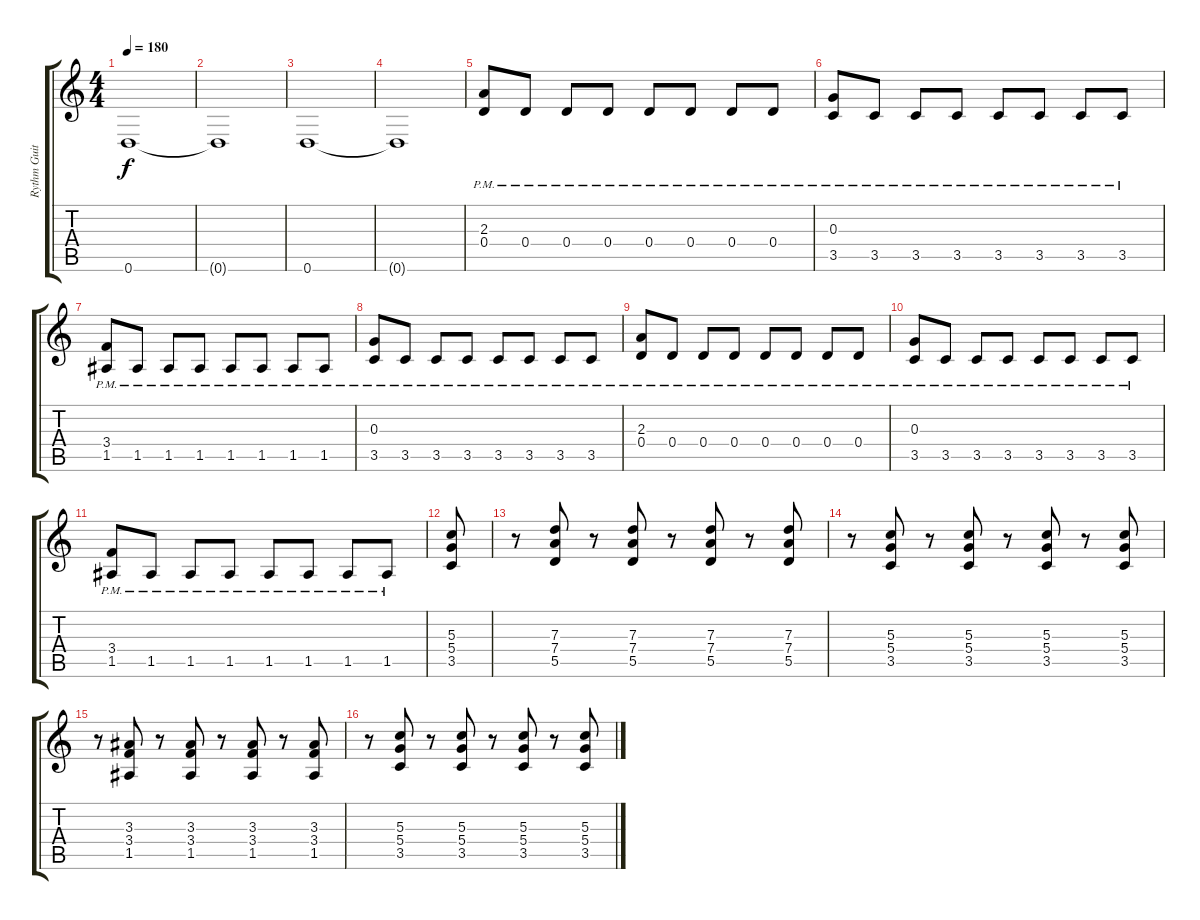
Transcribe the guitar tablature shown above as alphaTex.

\track ("Rythm Guitar" "Rythm Guit") {instrument distortionguitar}
\staff {score tabs}
\tuning (E4 B3 G3 D3 A2 D2) {hide}
\ts (4 4)
\tempo 180
\clef g2
\ks c
0.6.1{dy f} |
0.6{t}.1 |
0.6.1 |
0.6{t}.1 |
(2.3{pm} 0.4{pm}).8 0.4{pm}.8 0.4{pm}.8 0.4{pm}.8 0.4{pm}.8 0.4{pm}.8 0.4{pm}.8 0.4{pm}.8 |
(0.3{pm} 3.5{pm}).8 3.5{pm}.8 3.5{pm}.8 3.5{pm}.8 3.5{pm}.8 3.5{pm}.8 3.5{pm}.8 3.5{pm}.8 |
(3.4{pm} 1.5{pm}).8 1.5{pm}.8 1.5{pm}.8 1.5{pm}.8 1.5{pm}.8 1.5{pm}.8 1.5{pm}.8 1.5{pm}.8 |
(0.3{pm} 3.5{pm}).8 3.5{pm}.8 3.5{pm}.8 3.5{pm}.8 3.5{pm}.8 3.5{pm}.8 3.5{pm}.8 3.5{pm}.8 |
(2.3{pm} 0.4{pm}).8 0.4{pm}.8 0.4{pm}.8 0.4{pm}.8 0.4{pm}.8 0.4{pm}.8 0.4{pm}.8 0.4{pm}.8 |
(0.3{pm} 3.5{pm}).8 3.5{pm}.8 3.5{pm}.8 3.5{pm}.8 3.5{pm}.8 3.5{pm}.8 3.5{pm}.8 3.5{pm}.8 |
(3.4{pm} 1.5{pm}).8 1.5{pm}.8 1.5{pm}.8 1.5{pm}.8 1.5{pm}.8 1.5{pm}.8 1.5{pm}.8 1.5{pm}.8 |
(5.3 5.4 3.5).8 |
r.8 (7.3 7.4 5.5).8 r.8 (7.3 7.4 5.5).8 r.8 (7.3 7.4 5.5).8 r.8 (7.3 7.4 5.5).8 |
r.8 (5.3 5.4 3.5).8 r.8 (5.3 5.4 3.5).8 r.8 (5.3 5.4 3.5).8 r.8 (5.3 5.4 3.5).8 |
r.8 (3.3 3.4 1.5).8 r.8 (3.3 3.4 1.5).8 r.8 (3.3 3.4 1.5).8 r.8 (3.3 3.4 1.5).8 |
r.8 (5.3 5.4 3.5).8 r.8 (5.3 5.4 3.5).8 r.8 (5.3 5.4 3.5).8 r.8 (5.3 5.4 3.5).8
